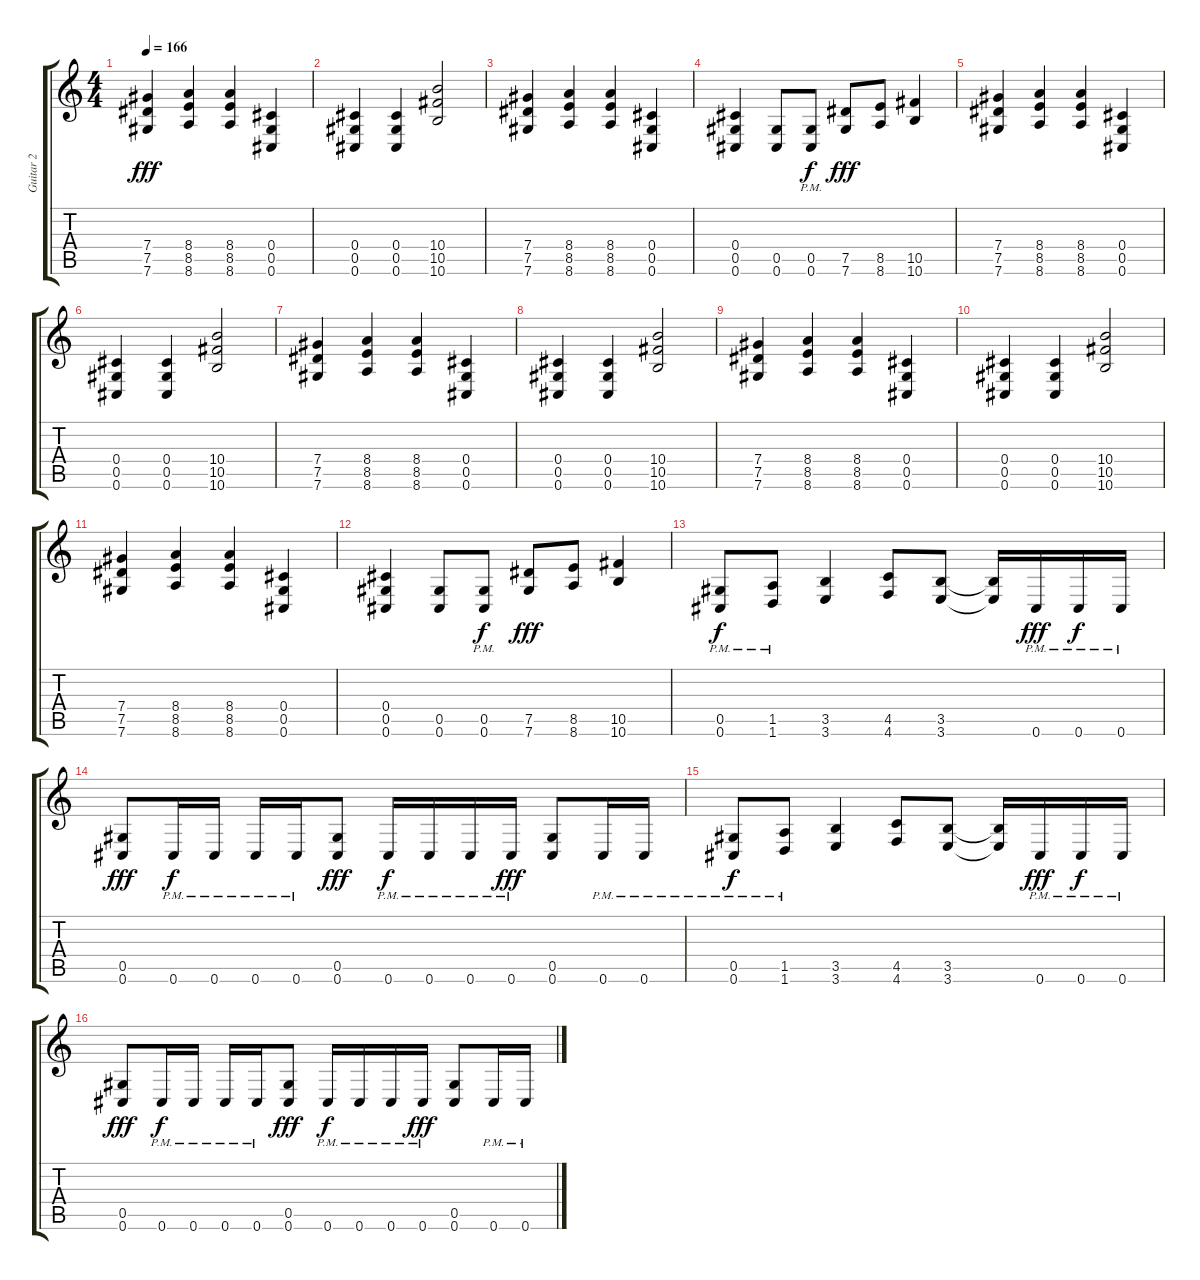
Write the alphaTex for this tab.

\track ("Guitar 2" "Guitar 2") {instrument distortionguitar}
\staff {score tabs}
\tuning (Eb4 Bb3 Gb3 Db3 Ab2 Db2) {hide}
\ts (4 4)
\tempo 166
\clef g2
\ks c
(7.4 7.5 7.6).4{dy fff} (8.4 8.5 8.6).4 (8.4 8.5 8.6).4 (0.4 0.5 0.6).4 |
(0.4 0.5 0.6).4 (0.4 0.5 0.6).4 (10.4 10.5 10.6).2 |
(7.4 7.5 7.6).4 (8.4 8.5 8.6).4 (8.4 8.5 8.6).4 (0.4 0.5 0.6).4 |
(0.4 0.5 0.6).4 (0.5 0.6).8 (0.5{pm} 0.6{pm}).8{dy f} (7.5 7.6).8{dy fff} (8.5 8.6).8 (10.5 10.6).4 |
(7.4 7.5 7.6).4 (8.4 8.5 8.6).4 (8.4 8.5 8.6).4 (0.4 0.5 0.6).4 |
(0.4 0.5 0.6).4 (0.4 0.5 0.6).4 (10.4 10.5 10.6).2 |
(7.4 7.5 7.6).4 (8.4 8.5 8.6).4 (8.4 8.5 8.6).4 (0.4 0.5 0.6).4 |
(0.4 0.5 0.6).4 (0.4 0.5 0.6).4 (10.4 10.5 10.6).2 |
(7.4 7.5 7.6).4 (8.4 8.5 8.6).4 (8.4 8.5 8.6).4 (0.4 0.5 0.6).4 |
(0.4 0.5 0.6).4 (0.4 0.5 0.6).4 (10.4 10.5 10.6).2 |
(7.4 7.5 7.6).4 (8.4 8.5 8.6).4 (8.4 8.5 8.6).4 (0.4 0.5 0.6).4 |
(0.4 0.5 0.6).4 (0.5 0.6).8 (0.5{pm} 0.6{pm}).8{dy f} (7.5 7.6).8{dy fff} (8.5 8.6).8 (10.5 10.6).4 |
(0.5{pm} 0.6{pm}).8{dy f} (1.5{pm} 1.6{pm}).8 (3.5 3.6).4 (4.5 4.6).8 (3.5 3.6).8 (3.5{t} 3.6{t}).16 0.6{pm}.16{dy fff} 0.6{pm}.16{dy f} 0.6{pm}.16 |
(0.5 0.6).8{dy fff} 0.6{pm}.16{dy f} 0.6{pm}.16 0.6{pm}.16 0.6{pm}.16 (0.5 0.6).8{dy fff} 0.6{pm}.16{dy f} 0.6{pm}.16 0.6{pm}.16 0.6{pm}.16{dy fff} (0.5 0.6).8 0.6{pm}.16 0.6{pm}.16 |
(0.5{pm} 0.6{pm}).8{dy f} (1.5{pm} 1.6{pm}).8 (3.5 3.6).4 (4.5 4.6).8 (3.5 3.6).8 (3.5{t} 3.6{t}).16 0.6{pm}.16{dy fff} 0.6{pm}.16{dy f} 0.6{pm}.16 |
(0.5 0.6).8{dy fff} 0.6{pm}.16{dy f} 0.6{pm}.16 0.6{pm}.16 0.6{pm}.16 (0.5 0.6).8{dy fff} 0.6{pm}.16{dy f} 0.6{pm}.16 0.6{pm}.16 0.6{pm}.16{dy fff} (0.5 0.6).8 0.6{pm}.16 0.6{pm}.16
